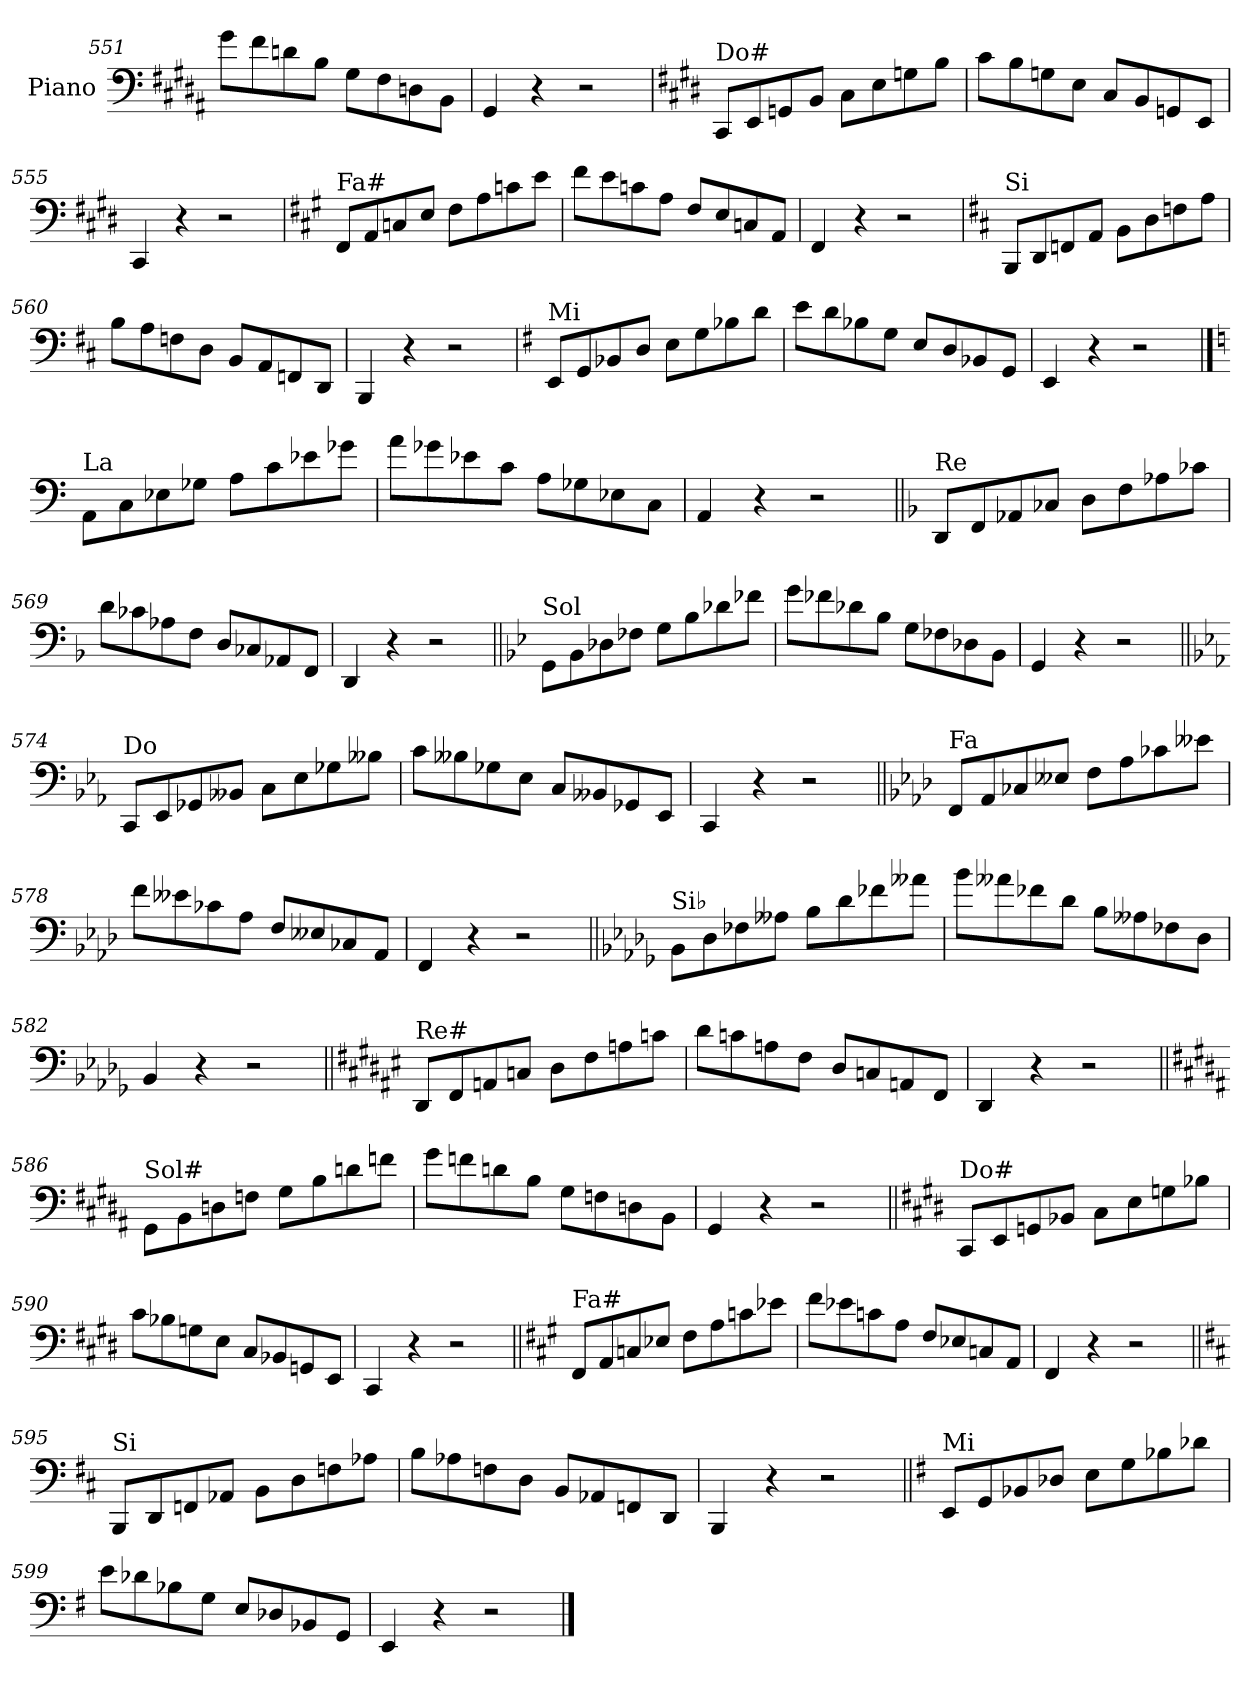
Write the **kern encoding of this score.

**kern
*part1
*staff1
*I"Piano
*I'Pno.
*clefF4
*k[f#c#g#d#a#]
=551
8g#\L
8f#\
8dn\
8B\J
8G#\L
8F#\
8Dn\
8BB\J
=552
4GG#/
4r
2r
!!LO:LB:g=z
=553
*k[f#c#g#d#]
!LO:TX:a:t=Do#
8CC#/L
8EE/
8GGn/
8BB/J
8C#\L
8E\
8Gn\
8B\J
=554
8c#\L
8B\
8Gn\
8E\J
8C#/L
8BB/
8GGn/
8EE/J
=555
4CC#/
4r
2r
=556
*k[f#c#g#]
!LO:TX:a:t=Fa#
8FF#/L
8AA/
8Cn/
8E/J
8F#\L
8A\
8cn\
8e\J
=557
8f#\L
8e\
8cn\
8A\J
8F#/L
8E/
8Cn/
8AA/J
=558
4FF#/
4r
2r
!!LO:LB:g=z
=559
*k[f#c#]
!LO:TX:a:t=Si
8BBB/L
8DD/
8FFn/
8AA/J
8BB\L
8D\
8Fn\
8A\J
=560
8B\L
8A\
8Fn\
8D\J
8BB/L
8AA/
8FFn/
8DD/J
=561
4BBB/
4r
2r
=562
*k[f#]
!LO:TX:a:t=Mi
8EE/L
8GG/
8BB-X/
8D/J
8E\L
8G\
8B-X\
8d\J
=563
8e\L
8d\
8B-X\
8G\J
8E/L
8D/
8BB-X/
8GG/J
=564
4EE/
4r
2r
!!LO:PB:g=z
==565
*k[]
!LO:TX:a:t=La
8AA\L
8C\
8E-X\
8G-X\J
8A\L
8c\
8e-X\
8g-X\J
=566
8a\L
8g-X\
8e-X\
8c\J
8A\L
8G-X\
8E-X\
8C\J
=567
4AA/
4r
2r
=568||
*k[b-]
!LO:TX:a:t=Re
8DD/L
8FF/
8AA-X/
8C-X/J
8D\L
8F\
8A-X\
8c-X\J
=569
8d\L
8c-X\
8A-X\
8F\J
8D/L
8C-X/
8AA-X/
8FF/J
=570
4DD/
4r
2r
!!LO:LB:g=z
=571||
*k[b-e-]
!LO:TX:a:t=Sol
8GG\L
8BB-\
8D-X\
8F-X\J
8G\L
8B-\
8d-X\
8f-X\J
=572
8g\L
8f-X\
8d-X\
8B-\J
8G\L
8F-X\
8D-X\
8BB-\J
=573
4GG/
4r
2r
=574||
*k[b-e-a-]
!LO:TX:a:t=Do
8CC/L
8EE-/
8GG-X/
8BB--X/J
8C\L
8E-\
8G-X\
8B--X\J
=575
8c\L
8B--X\
8G-X\
8E-\J
8C/L
8BB--X/
8GG-X/
8EE-/J
=576
4CC/
4r
2r
!!LO:LB:g=z
=577||
*k[b-e-a-d-]
!LO:TX:a:t=Fa
8FF/L
8AA-/
8C-X/
8E--X/J
8F\L
8A-\
8c-X\
8e--X\J
=578
8f\L
8e--X\
8c-X\
8A-\J
8F/L
8E--X/
8C-X/
8AA-/J
=579
4FF/
4r
2r
=580||
*k[b-e-a-d-g-]
!LO:TX:a:t=Si♭
8BB-\L
8D-\
8F-X\
8A--X\J
8B-\L
8d-\
8f-X\
8a--X\J
=581
8b-\L
8a--X\
8f-X\
8d-\J
8B-\L
8A--X\
8F-X\
8D-\J
=582
4BB-/
4r
2r
!!LO:LB:g=z
=583||
*k[f#c#g#d#a#e#]
!LO:TX:a:t=Re#
8DD#/L
8FF#/
8AAn/
8Cn/J
8D#\L
8F#\
8An\
8cn\J
=584
8d#\L
8cn\
8An\
8F#\J
8D#/L
8Cn/
8AAn/
8FF#/J
=585
4DD#/
4r
2r
=586||
*k[f#c#g#d#a#]
!LO:TX:a:t=Sol#
8GG#\L
8BB\
8Dn\
8Fn\J
8G#\L
8B\
8dn\
8fn\J
=587
8g#\L
8fn\
8dn\
8B\J
8G#\L
8Fn\
8Dn\
8BB\J
=588
4GG#/
4r
2r
!!LO:LB:g=z
=589||
*k[f#c#g#d#]
!LO:TX:a:t=Do#
8CC#/L
8EE/
8GGn/
8BB-X/J
8C#\L
8E\
8Gn\
8B-X\J
=590
8c#\L
8B-X\
8Gn\
8E\J
8C#/L
8BB-X/
8GGn/
8EE/J
=591
4CC#/
4r
2r
=592||
*k[f#c#g#]
!LO:TX:a:t=Fa#
8FF#/L
8AA/
8Cn/
8E-X/J
8F#\L
8A\
8cn\
8e-X\J
=593
8f#\L
8e-X\
8cn\
8A\J
8F#/L
8E-X/
8Cn/
8AA/J
=594
4FF#/
4r
2r
!!LO:LB:g=z
=595||
*k[f#c#]
!LO:TX:a:t=Si
8BBB/L
8DD/
8FFn/
8AA-X/J
8BB\L
8D\
8Fn\
8A-X\J
=596
8B\L
8A-X\
8Fn\
8D\J
8BB/L
8AA-X/
8FFn/
8DD/J
=597
4BBB/
4r
2r
=598||
*k[f#]
!LO:TX:a:t=Mi
8EE/L
8GG/
8BB-X/
8D-X/J
8E\L
8G\
8B-X\
8d-X\J
=599
8e\L
8d-X\
8B-X\
8G\J
8E/L
8D-X/
8BB-X/
8GG/J
=600
4EE/
4r
2r
==
*-
